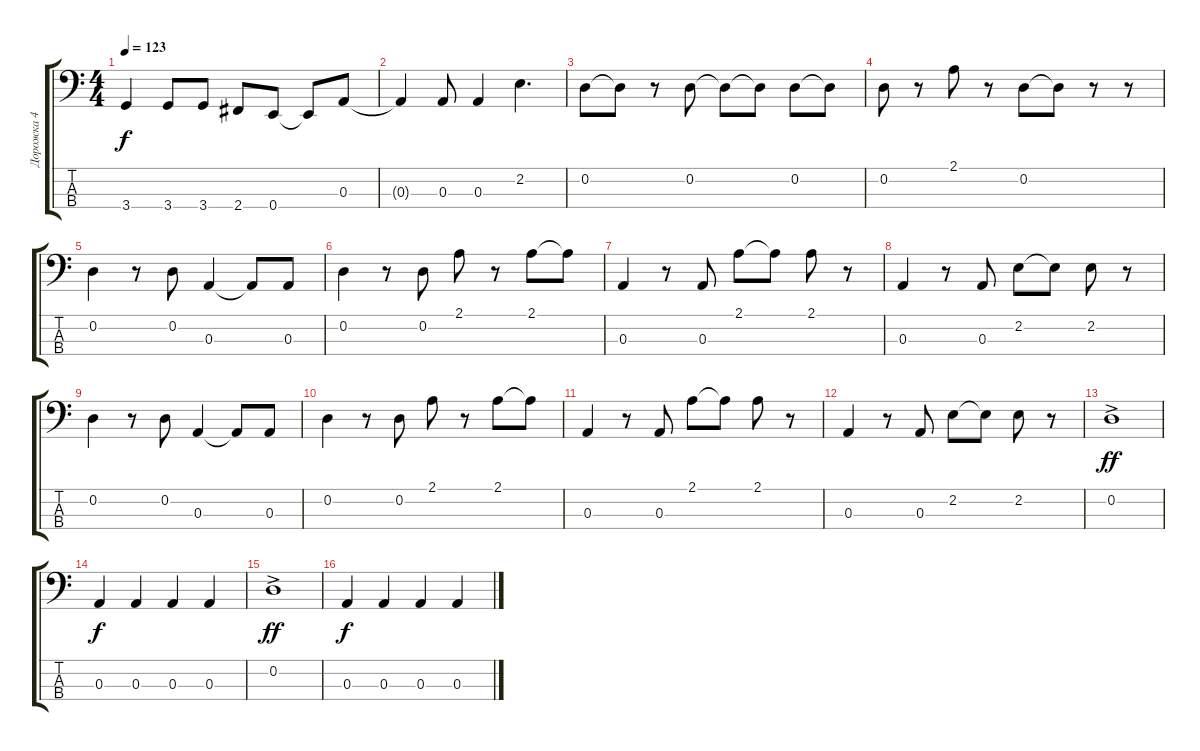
\track ("Дорожка 4" "Дорожка 4") {instrument acousticbass}
\staff {score tabs}
\tuning (G2 D2 A1 E1) {hide}
\ts (4 4)
\tempo 123
\clef f4
\ks c
3.4.4{dy f} 3.4.8 3.4.8 2.4.8 0.4.8 0.4{t}.8 0.3.8 |
0.3{t}.4 0.3.8 0.3.4 2.2.4{d} |
0.2.8 0.2{t}.8 r.8 0.2.8 0.2{t}.8 0.2{t}.8 0.2.8 0.2{t}.8 |
0.2.8 r.8 2.1.8 r.8 0.2.8 0.2{t}.8 r.8 r.8 |
0.2.4 r.8 0.2.8 0.3.4 0.3{t}.8 0.3.8 |
0.2.4 r.8 0.2.8 2.1.8 r.8 2.1.8 2.1{t}.8 |
0.3.4 r.8 0.3.8 2.1.8 2.1{t}.8 2.1.8 r.8 |
0.3.4 r.8 0.3.8 2.2.8 2.2{t}.8 2.2.8 r.8 |
0.2.4 r.8 0.2.8 0.3.4 0.3{t}.8 0.3.8 |
0.2.4 r.8 0.2.8 2.1.8 r.8 2.1.8 2.1{t}.8 |
0.3.4 r.8 0.3.8 2.1.8 2.1{t}.8 2.1.8 r.8 |
0.3.4 r.8 0.3.8 2.2.8 2.2{t}.8 2.2.8 r.8 |
0.2{ac}.1{dy ff} |
0.3.4{dy f} 0.3.4 0.3.4 0.3.4 |
0.2{ac}.1{dy ff} |
0.3.4{dy f} 0.3.4 0.3.4 0.3.4
